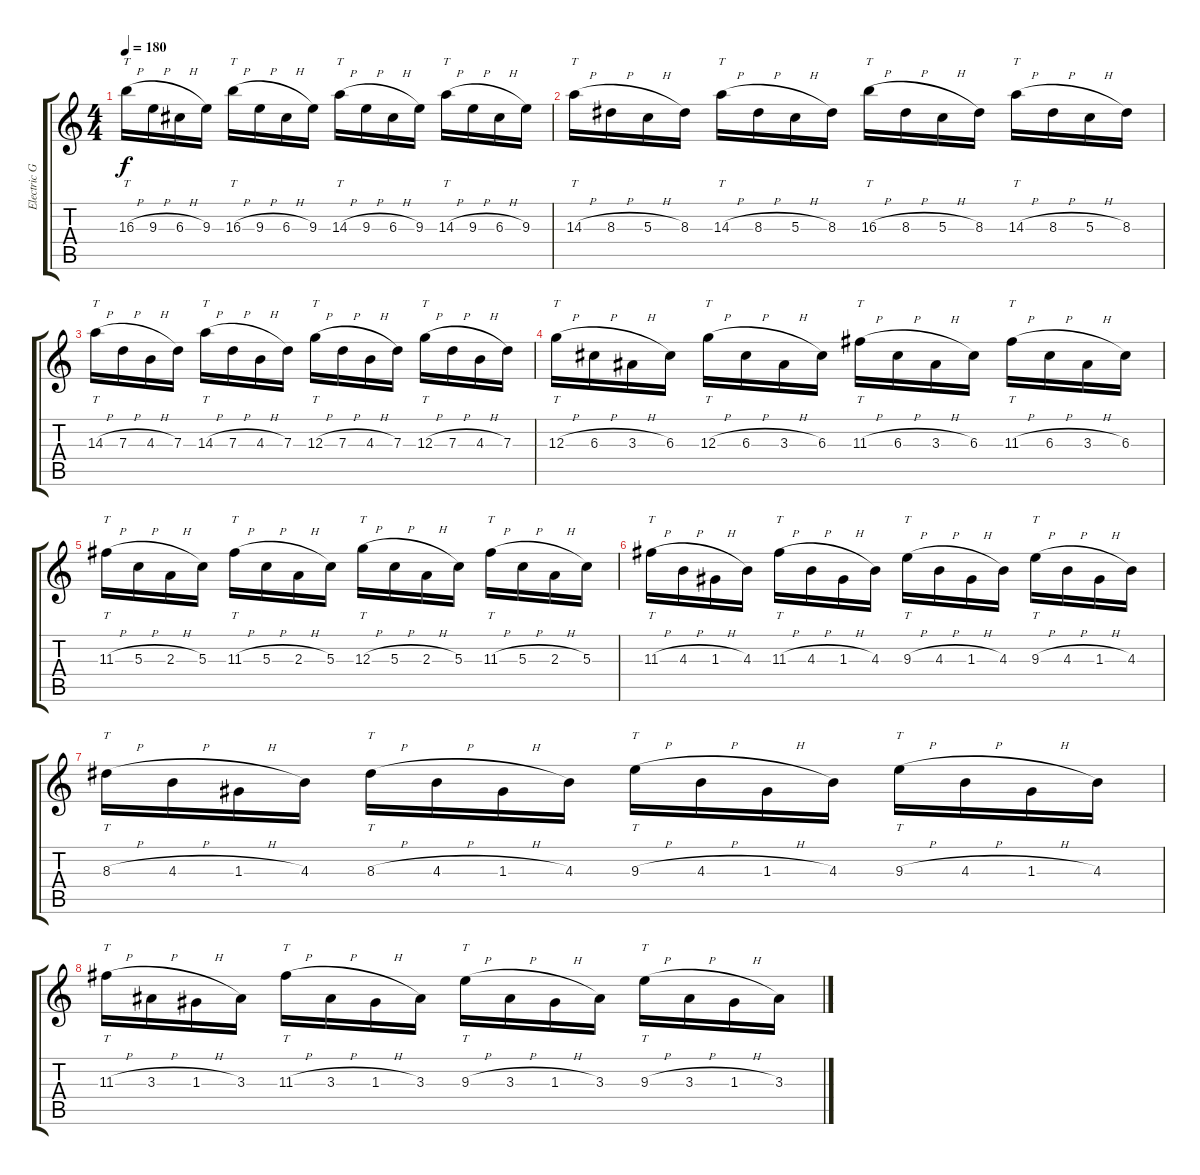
\track ("Electric Guitar" "Electric G") {instrument distortionguitar}
\staff {score tabs}
\tuning (E4 B3 G3 D3 A2 E2) {hide}
\ts (4 4)
\tempo 180
\clef g2
\ks c
16.3{h}.16{tt dy f} 9.3{h}.16 6.3{h}.16 9.3.16 16.3{h}.16{tt} 9.3{h}.16 6.3{h}.16 9.3.16 14.3{h}.16{tt} 9.3{h}.16 6.3{h}.16 9.3.16 14.3{h}.16{tt} 9.3{h}.16 6.3{h}.16 9.3.16 |
14.3{h}.16{tt} 8.3{h}.16 5.3{h}.16 8.3.16 14.3{h}.16{tt} 8.3{h}.16 5.3{h}.16 8.3.16 16.3{h}.16{tt} 8.3{h}.16 5.3{h}.16 8.3.16 14.3{h}.16{tt} 8.3{h}.16 5.3{h}.16 8.3.16 |
14.3{h}.16{tt} 7.3{h}.16 4.3{h}.16 7.3.16 14.3{h}.16{tt} 7.3{h}.16 4.3{h}.16 7.3.16 12.3{h}.16{tt} 7.3{h}.16 4.3{h}.16 7.3.16 12.3{h}.16{tt} 7.3{h}.16 4.3{h}.16 7.3.16 |
12.3{h}.16{tt} 6.3{h}.16 3.3{h}.16 6.3.16 12.3{h}.16{tt} 6.3{h}.16 3.3{h}.16 6.3.16 11.3{h}.16{tt} 6.3{h}.16 3.3{h}.16 6.3.16 11.3{h}.16{tt} 6.3{h}.16 3.3{h}.16 6.3.16 |
11.3{h}.16{tt} 5.3{h}.16 2.3{h}.16 5.3.16 11.3{h}.16{tt} 5.3{h}.16 2.3{h}.16 5.3.16 12.3{h}.16{tt} 5.3{h}.16 2.3{h}.16 5.3.16 11.3{h}.16{tt} 5.3{h}.16 2.3{h}.16 5.3.16 |
11.3{h}.16{tt} 4.3{h}.16 1.3{h}.16 4.3.16 11.3{h}.16{tt} 4.3{h}.16 1.3{h}.16 4.3.16 9.3{h}.16{tt} 4.3{h}.16 1.3{h}.16 4.3.16 9.3{h}.16{tt} 4.3{h}.16 1.3{h}.16 4.3.16 |
8.3{h}.16{tt} 4.3{h}.16 1.3{h}.16 4.3.16 8.3{h}.16{tt} 4.3{h}.16 1.3{h}.16 4.3.16 9.3{h}.16{tt} 4.3{h}.16 1.3{h}.16 4.3.16 9.3{h}.16{tt} 4.3{h}.16 1.3{h}.16 4.3.16 |
11.3{h}.16{tt} 3.3{h}.16 1.3{h}.16 3.3.16 11.3{h}.16{tt} 3.3{h}.16 1.3{h}.16 3.3.16 9.3{h}.16{tt} 3.3{h}.16 1.3{h}.16 3.3.16 9.3{h}.16{tt} 3.3{h}.16 1.3{h}.16 3.3.16
